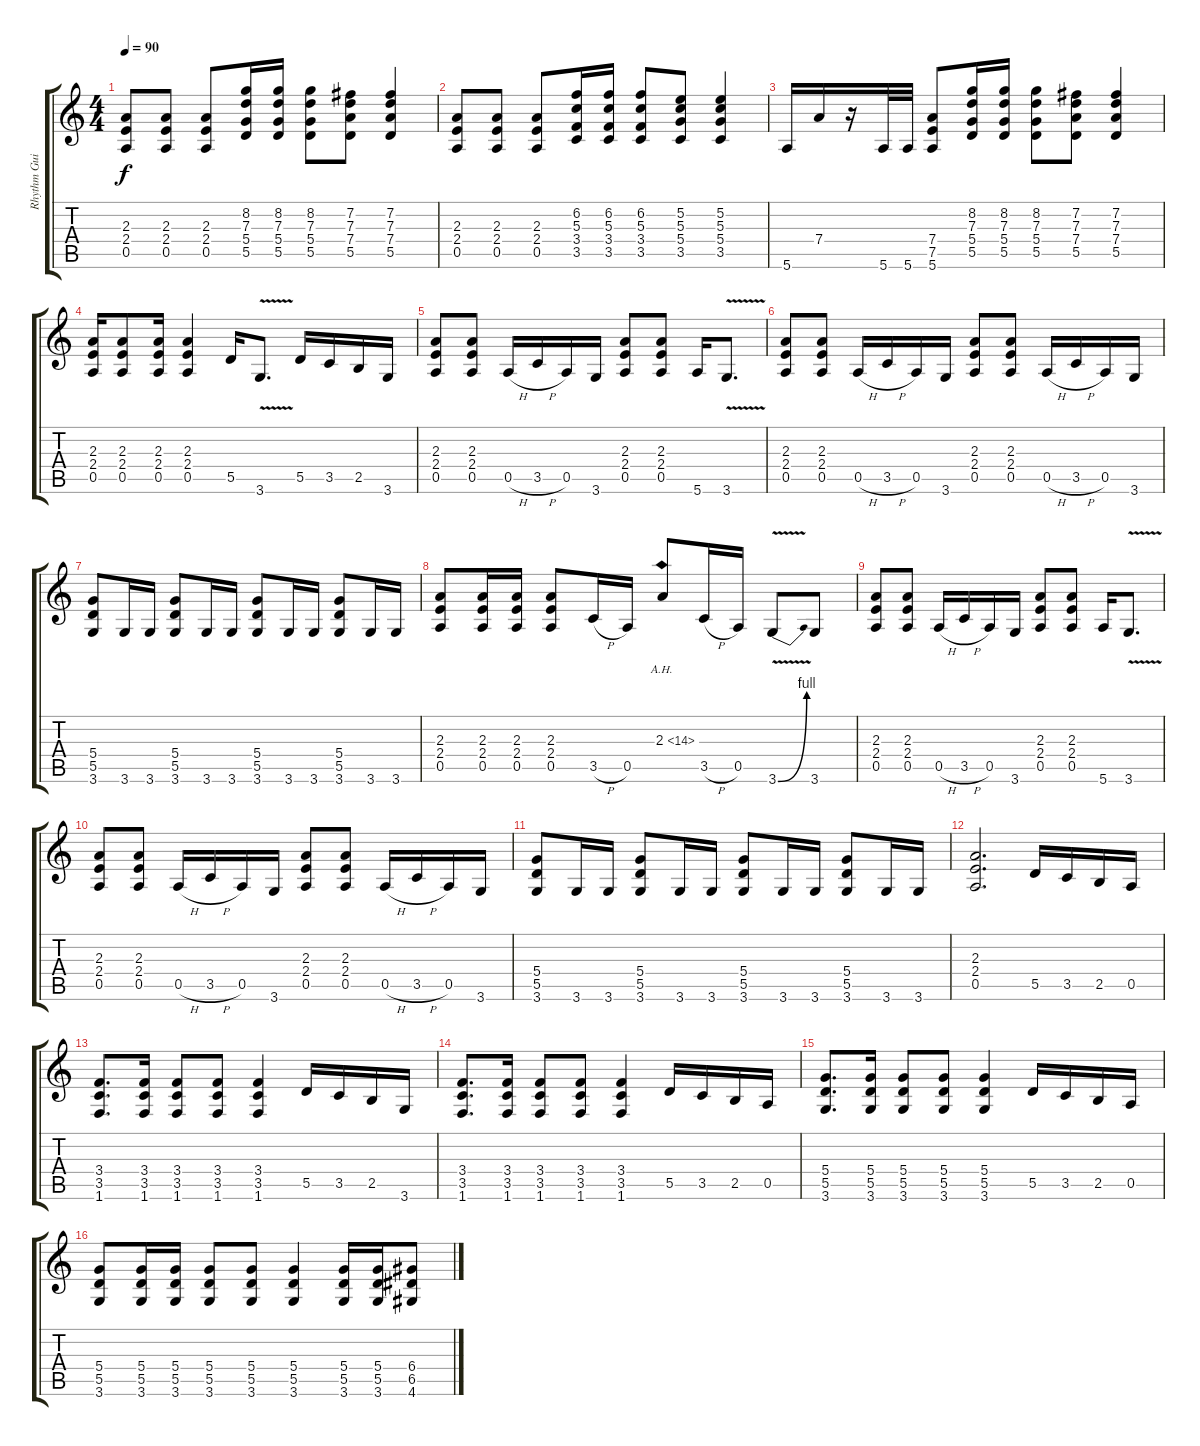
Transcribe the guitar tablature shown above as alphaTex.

\track ("Rhythm Guitar" "Rhythm Gui") {instrument distortionguitar}
\staff {score tabs}
\tuning (E4 B3 G3 D3 A2 E2) {hide}
\ts (4 4)
\tempo 90
\clef g2
\ks c
(2.3 2.4 0.5).8{dy f} (2.3 2.4 0.5).8 (2.3 2.4 0.5).8 (8.2 7.3 5.4 5.5).16 (8.2 7.3 5.4 5.5).16 (8.2 7.3 5.4 5.5).8 (7.2 7.3 7.4 5.5).8 (7.2 7.3 7.4 5.5).4 |
(2.3 2.4 0.5).8 (2.3 2.4 0.5).8 (2.3 2.4 0.5).8 (6.2 5.3 3.4 3.5).16 (6.2 5.3 3.4 3.5).16 (6.2 5.3 3.4 3.5).8 (5.2 5.3 5.4 3.5).8 (5.2 5.3 5.4 3.5).4 |
5.6.16 7.4.16 r.16 5.6.32 5.6.32 (7.4 7.5 5.6).8 (8.2 7.3 5.4 5.5).16 (8.2 7.3 5.4 5.5).16 (8.2 7.3 5.4 5.5).8 (7.2 7.3 7.4 5.5).8 (7.2 7.3 7.4 5.5).4 |
(2.3 2.4 0.5).16 (2.3 2.4 0.5).8 (2.3 2.4 0.5).16 (2.3 2.4 0.5).4 5.5.16 3.6{v}.8{d} 5.5.16 3.5.16 2.5.16 3.6.16 |
(2.3 2.4 0.5).8 (2.3 2.4 0.5).8 0.5{h}.16 3.5{h}.16 0.5.16 3.6.16 (2.3 2.4 0.5).8 (2.3 2.4 0.5).8 5.6.16 3.6{v}.8{d} |
(2.3 2.4 0.5).8 (2.3 2.4 0.5).8 0.5{h}.16 3.5{h}.16 0.5.16 3.6.16 (2.3 2.4 0.5).8 (2.3 2.4 0.5).8 0.5{h}.16 3.5{h}.16 0.5.16 3.6.16 |
(5.4 5.5 3.6).8 3.6.16 3.6.16 (5.4 5.5 3.6).8 3.6.16 3.6.16 (5.4 5.5 3.6).8 3.6.16 3.6.16 (5.4 5.5 3.6).8 3.6.16 3.6.16 |
(2.3 2.4 0.5).8 (2.3 2.4 0.5).16 (2.3 2.4 0.5).16 (2.3 2.4 0.5).8 3.5{h}.16 0.5.16 2.3{ah 12}.8 3.5{h}.16 0.5.16 3.6{be (bend 0 0 60 4) v}.8 3.6.8 |
(2.3 2.4 0.5).8 (2.3 2.4 0.5).8 0.5{h}.16 3.5{h}.16 0.5.16 3.6.16 (2.3 2.4 0.5).8 (2.3 2.4 0.5).8 5.6.16 3.6{v}.8{d} |
(2.3 2.4 0.5).8 (2.3 2.4 0.5).8 0.5{h}.16 3.5{h}.16 0.5.16 3.6.16 (2.3 2.4 0.5).8 (2.3 2.4 0.5).8 0.5{h}.16 3.5{h}.16 0.5.16 3.6.16 |
(5.4 5.5 3.6).8 3.6.16 3.6.16 (5.4 5.5 3.6).8 3.6.16 3.6.16 (5.4 5.5 3.6).8 3.6.16 3.6.16 (5.4 5.5 3.6).8 3.6.16 3.6.16 |
(2.3 2.4 0.5).2{d} 5.5.16 3.5.16 2.5.16 0.5.16 |
(3.4 3.5 1.6).8{d} (3.4 3.5 1.6).16 (3.4 3.5 1.6).8 (3.4 3.5 1.6).8 (3.4 3.5 1.6).4 5.5.16 3.5.16 2.5.16 3.6.16 |
(3.4 3.5 1.6).8{d} (3.4 3.5 1.6).16 (3.4 3.5 1.6).8 (3.4 3.5 1.6).8 (3.4 3.5 1.6).4 5.5.16 3.5.16 2.5.16 0.5.16 |
(5.4 5.5 3.6).8{d} (5.4 5.5 3.6).16 (5.4 5.5 3.6).8 (5.4 5.5 3.6).8 (5.4 5.5 3.6).4 5.5.16 3.5.16 2.5.16 0.5.16 |
(5.4 5.5 3.6).8 (5.4 5.5 3.6).16 (5.4 5.5 3.6).16 (5.4 5.5 3.6).8 (5.4 5.5 3.6).8 (5.4 5.5 3.6).4 (5.4 5.5 3.6).16 (5.4 5.5 3.6).16 (6.4 6.5 4.6).8
